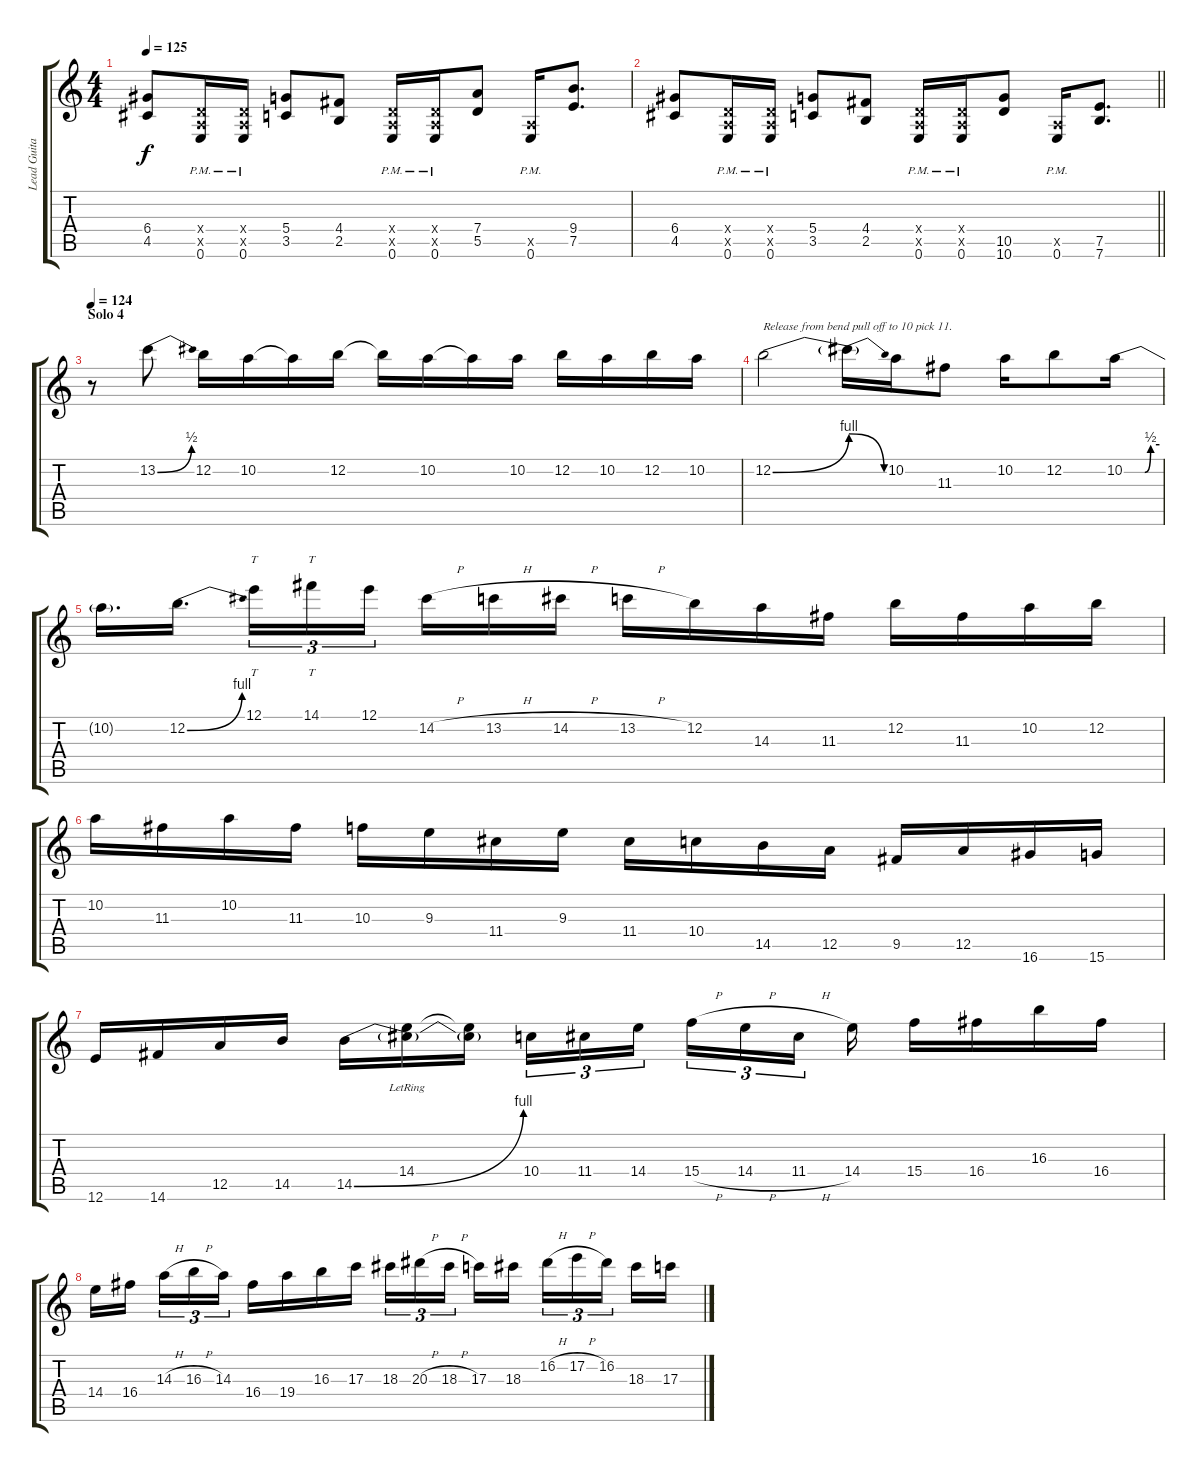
\track ("Lead Guitar [Chris Broderick]" "Lead Guita") {instrument distortionguitar}
\staff {score tabs}
\tuning (E4 B3 G3 D3 A2 E2) {hide}
\ts (4 4)
\tempo 125
\clef g2
\ks c
(6.4 4.5).8{dy f} (0.4{x} 0.5{x} 0.6{pm}).16 (0.4{x} 0.5{x} 0.6{pm}).16 (5.4 3.5).8 (4.4 2.5).8 (0.4{x} 0.5{x} 0.6{pm}).16 (0.4{x} 0.5{x} 0.6{pm}).16 (7.4 5.5).8 (0.5{x} 0.6{pm}).16 (9.4 7.5).8{d} |
\barLineRight lightlight
(6.4 4.5).8 (0.4{x} 0.5{x} 0.6{pm}).16 (0.4{x} 0.5{x} 0.6{pm}).16 (5.4 3.5).8 (4.4 2.5).8 (0.4{x} 0.5{x} 0.6{pm}).16 (0.4{x} 0.5{x} 0.6{pm}).16 (10.5 10.6).8 (0.5{x} 0.6{pm}).16 (7.5 7.6).8{d} |
\section ("" "Solo 4")
\tempo 124
r.8{balance 8} 13.2{be (bend 0 0 60 2)}.8 12.2.16 10.2.16 10.2{t}.16 12.2.16 12.2{t}.16 10.2.16 10.2{t}.16 10.2.16 12.2.16 10.2.16 12.2.16 10.2.16 |
12.2{be (bend 0 0 60 4)}.2{txt "Release from bend pull off to 10 pick 11."} 12.2{be (release 0 4 60 0) t}.16 10.2.16 11.3.8 10.2.16 12.2.8 10.2{be (custom 0 0 35 0 45 2 60 2)}.16 |
10.2{t}.16{d} 12.2{be (bend 0 0 60 4)}.16{d beam splitsecondary} 12.1.16{tt tu (3 2)} 14.1.16{tt tu (3 2)} 12.1.16{tu (3 2) beam splitsecondary} 14.2{h}.16 13.2{h}.16 14.2{h}.16 13.2{h}.16 12.2.16 14.3.16 11.3.16 12.2.16 11.3.16 10.2.16 12.2.16 |
10.2.16 11.3.16 10.2.16 11.3.16 10.3.16 9.3.16 11.4.16 9.3.16 11.4.16 10.4.16 14.5.16 12.5.16 9.5.16 12.5.16 16.6.16 15.6.16 |
12.6.16 14.6.16 12.5.16 14.5.16 14.5{be (bend 0 0 60 4)}.16 (14.4{lr} 14.5{t}).16 (14.4{t} 14.5{t}).16{beam splitsecondary} 10.4.16{tu (3 2)} 11.4.16{tu (3 2)} 14.4.16{tu (3 2) beam splitsecondary} 15.4{h}.16{tu (3 2)} 14.4{h}.16{tu (3 2)} 11.4{h}.16{tu (3 2) beam splitsecondary} 14.4.16 15.4.16 16.4.16 16.3.16 16.4.16 |
14.4.16 16.4.16{beam splitsecondary} 14.3{h}.16{tu (3 2)} 16.3{h}.16{tu (3 2)} 14.3.16{tu (3 2)} 16.4.16 19.4.16 16.3.16 17.3.16 18.3.16{tu (3 2)} 20.3{h}.16{tu (3 2)} 18.3{h}.16{tu (3 2) beam splitsecondary} 17.3.16 18.3.16 16.2{h}.16{tu (3 2)} 17.2{h}.16{tu (3 2)} 16.2.16{tu (3 2) beam splitsecondary} 18.3.16 17.3.16
